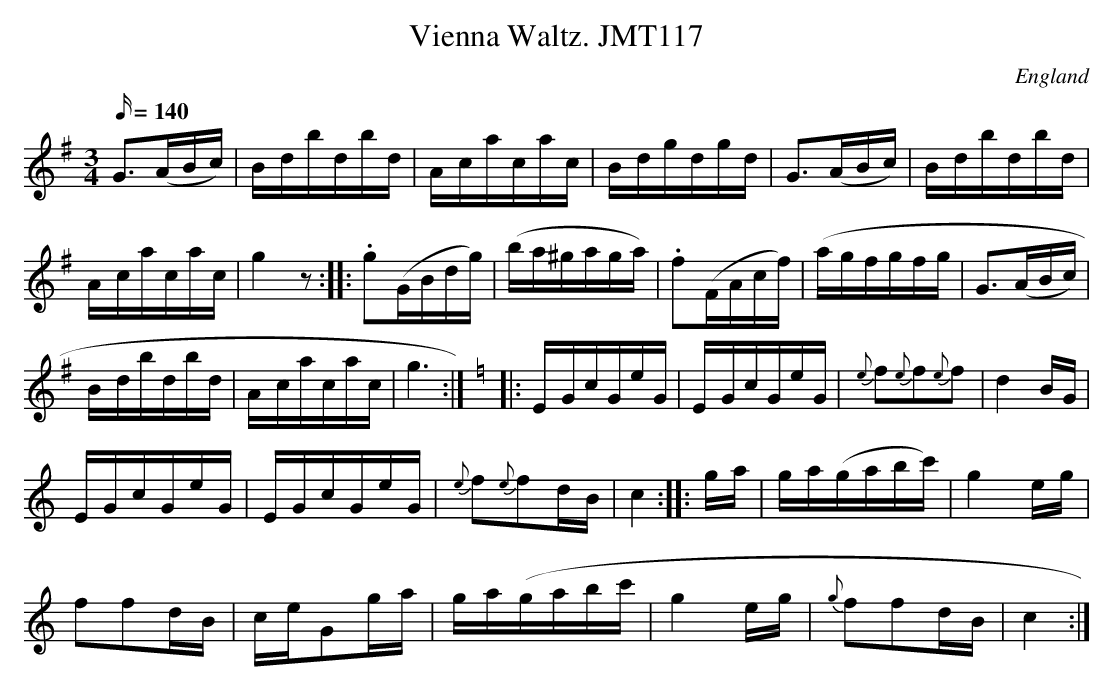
X:1
T:Vienna Waltz. JMT117
M:3/4
L:1/16
Q:140
O:England
K:G
G3(ABc)|B-dbdbd|A-cacac|B-dgdgd|G3(ABc)|B-dbdbd|!
A-cacac|g4z2:|
|:.g2(GBdg)|(ba^gaga)|.f2(FAcf)|(agfgfg|G3(ABc)|!
B-dbdbd|A-cacac|g6:|
K:C
|:E-GcGeG|E-GcGeG|{e}f2{e}f2{e}f2|d4BG|!
E-GcGeG|E-GcGeG|{e}f2{e}f2dB|c4:||:ga|g-a(gabc')|g4eg|!
f2f2dB|ceG2ga|g-a(gabc'|g4eg|{g}f2f2dB|c4:|]
